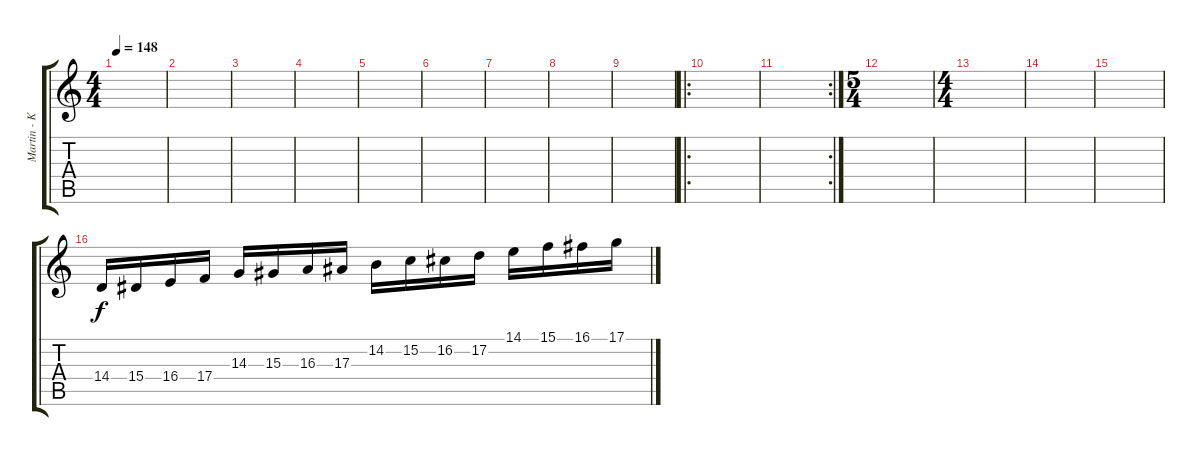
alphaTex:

\track ("Martin - Keyboards" "Martin - K") {instrument lead1square}
\staff {score tabs}
\tuning (D4 A3 F3 C3 G2 C2) {hide}
\ts (4 4)
\tempo 148
\clef g2
\ks c
|
|
|
|
|
|
|
|
|
\ro
|
\rc 2
|
\ts (5 4)
|
\ts (4 4)
|
|
|
14.4.16 15.4.16 16.4.16 17.4.16 14.3.16 15.3.16 16.3.16 17.3.16 14.2.16 15.2.16 16.2.16 17.2.16 14.1.16 15.1.16 16.1.16 17.1.16
